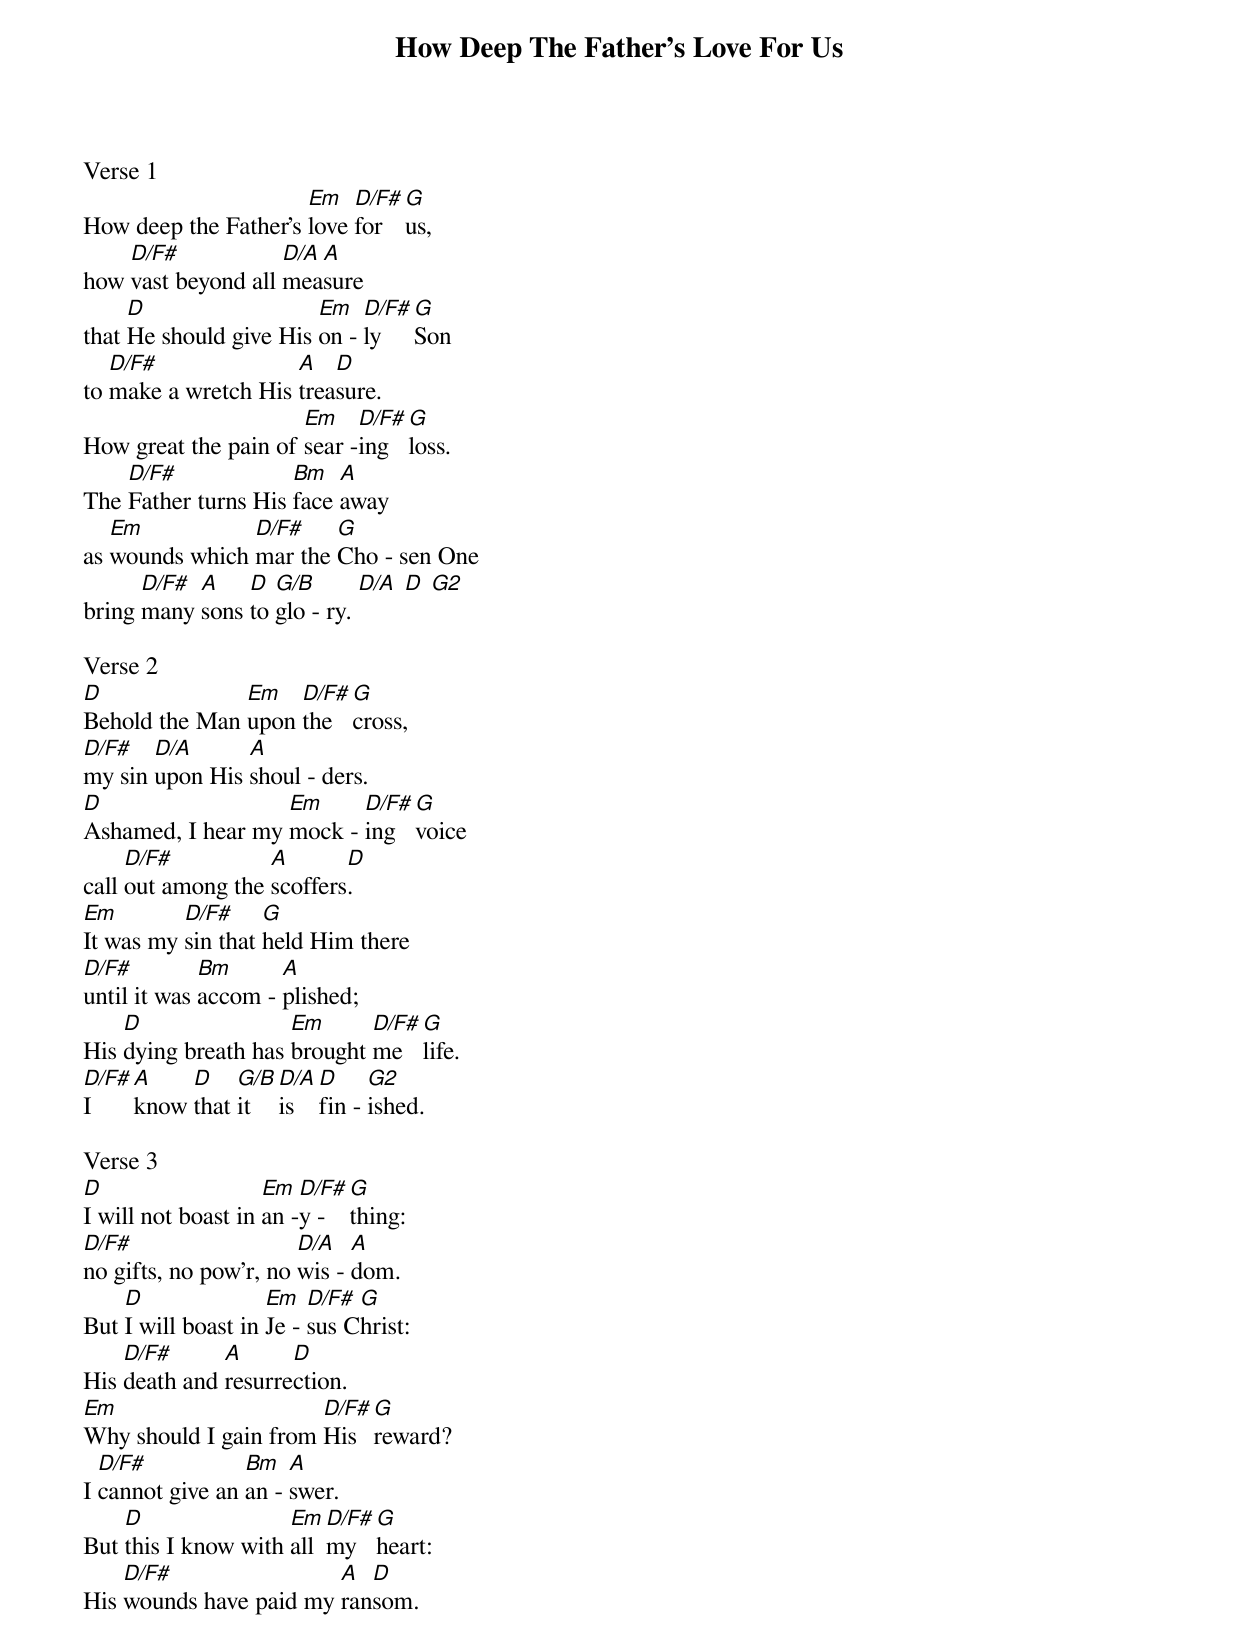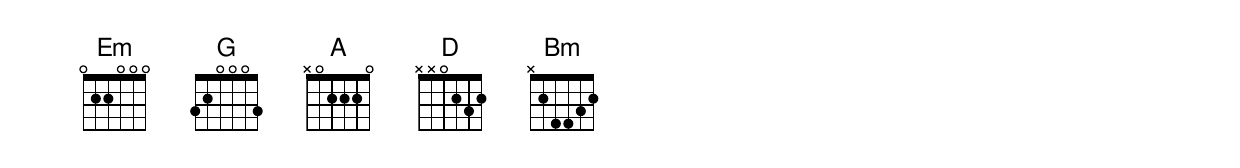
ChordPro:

{title: How Deep The Father's Love For Us}
{subtitle: }
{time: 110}
Verse 1
How deep the Father's [Em]love [D/F#]for [G]us,
how [D/F#]vast beyond all [D/A]mea[A]sure
that [D]He should give His [Em]on - [D/F#]ly [G]Son
to [D/F#]make a wretch His [A]trea[D]sure.
How great the pain of [Em]sear -[D/F#]ing [G]loss.
The [D/F#]Father turns His [Bm]face [A]away
as [Em]wounds which [D/F#]mar the [G]Cho - sen One
bring [D/F#]many [A]sons [D]to [G/B]glo - ry. [D/A] [D] [G2]

Verse 2
[D]Behold the Man [Em]upon [D/F#]the [G]cross,
[D/F#]my sin [D/A]upon His [A]shoul - ders.
[D]Ashamed, I hear my [Em]mock - [D/F#]ing [G]voice
call [D/F#]out among the [A]scoffers[D].
[Em]It was my [D/F#]sin that [G]held Him there
[D/F#]until it was [Bm]accom - [A]plished;
His [D]dying breath has [Em]brought [D/F#]me [G]life.
[D/F#]I [A]know [D]that [G/B]it [D/A]is [D]fin - [G2]ished.

Verse 3
[D]I will not boast in [Em]an -[D/F#]y - [G]thing:
[D/F#]no gifts, no pow'r, no [D/A]wis - [A]dom.
But [D]I will boast in [Em]Je - [D/F#]sus C[G]hrist:
His [D/F#]death and [A]resurre[D]ction.
[Em]Why should I gain from [D/F#]His [G]reward?
I [D/F#]cannot give an [Bm]an - [A]swer.
But [D]this I know with [Em]all [D/F#]my [G]heart:
His [D/F#]wounds have paid my [A]ran[D]som.
